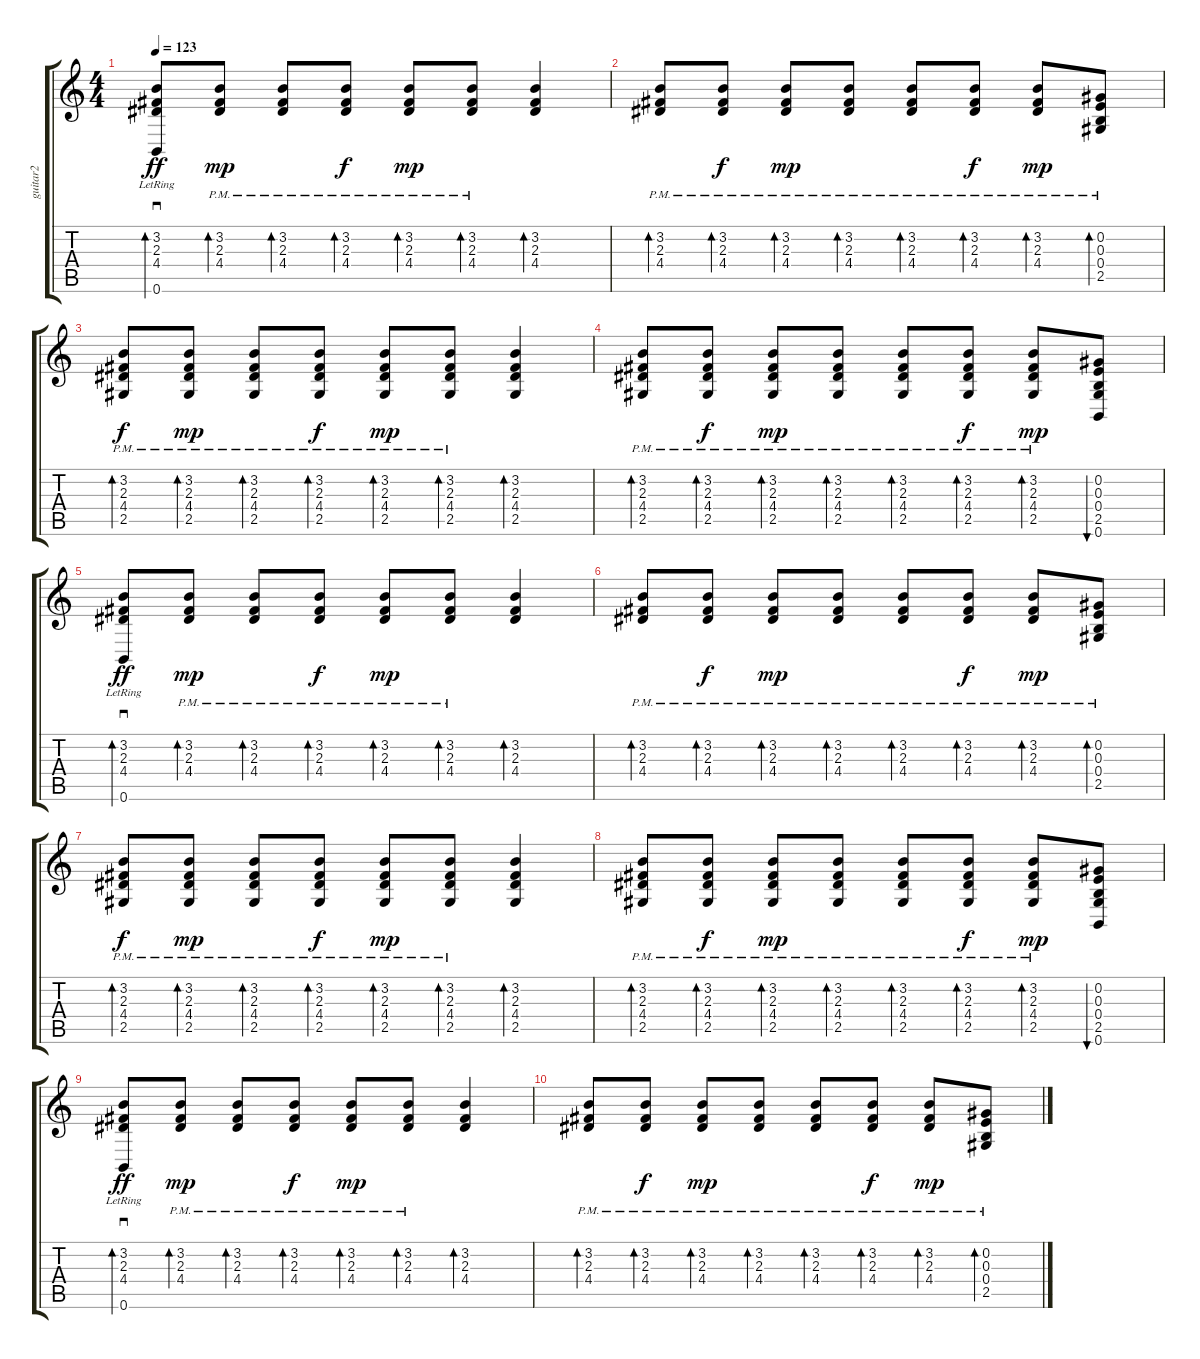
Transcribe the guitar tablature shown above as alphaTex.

\track ("guitar2" "guitar2") {instrument acousticguitarsteel}
\staff {score tabs}
\tuning (Db4 Ab3 E3 B2 Gb2 B1) {hide}
\ts (4 4)
\tempo 123
\clef g2
\ks c
(3.2 2.3 4.4 0.6{lr}).8{sd bd 30 dy ff} (3.2{pm} 2.3{pm} 4.4{pm}).8{bd 30 dy mp} (3.2{pm} 2.3{pm} 4.4{pm}).8{bd 30} (3.2{pm} 2.3{pm} 4.4{pm}).8{bd 30 dy f} (3.2{pm} 2.3{pm} 4.4{pm}).8{bd 30 dy mp} (3.2{pm} 2.3{pm} 4.4{pm}).8{bd 30} (3.2 2.3 4.4).4{bd 60} |
(3.2{pm} 2.3{pm} 4.4{pm}).8{bd 30} (3.2{pm} 2.3{pm} 4.4{pm}).8{bd 30 dy f} (3.2{pm} 2.3{pm} 4.4{pm}).8{bd 30 dy mp} (3.2{pm} 2.3{pm} 4.4{pm}).8{bd 30} (3.2{pm} 2.3{pm} 4.4{pm}).8{bd 30} (3.2{pm} 2.3{pm} 4.4{pm}).8{bd 30 dy f} (3.2{pm} 2.3{pm} 4.4{pm}).8{bd 30 dy mp} (0.2{pm} 0.3{pm} 0.4{pm} 2.5).8{bd 30} |
(3.2{pm} 2.3{pm} 4.4{pm} 2.5{pm}).8{bd 30 dy f} (3.2{pm} 2.3{pm} 4.4{pm} 2.5{pm}).8{bd 30 dy mp} (3.2{pm} 2.3{pm} 4.4{pm} 2.5{pm}).8{bd 30} (3.2{pm} 2.3{pm} 4.4{pm} 2.5{pm}).8{bd 30 dy f} (3.2{pm} 2.3{pm} 4.4{pm} 2.5{pm}).8{bd 30 dy mp} (3.2{pm} 2.3{pm} 4.4{pm} 2.5{pm}).8{bd 30} (3.2 2.3 4.4 2.5).4{bd 60} |
(3.2{pm} 2.3{pm} 4.4{pm} 2.5{pm}).8{bd 30} (3.2{pm} 2.3{pm} 4.4{pm} 2.5{pm}).8{bd 30 dy f} (3.2{pm} 2.3{pm} 4.4{pm} 2.5{pm}).8{bd 30 dy mp} (3.2{pm} 2.3{pm} 4.4{pm} 2.5{pm}).8{bd 30} (3.2{pm} 2.3{pm} 4.4{pm} 2.5{pm}).8{bd 30} (3.2{pm} 2.3{pm} 4.4{pm} 2.5{pm}).8{bd 30 dy f} (3.2{pm} 2.3{pm} 4.4{pm} 2.5{pm}).8{bd 30 dy mp} (0.2 0.3 0.4 2.5 0.6).8{bu 60} |
(3.2 2.3 4.4 0.6{lr}).8{sd bd 30 dy ff} (3.2{pm} 2.3{pm} 4.4{pm}).8{bd 30 dy mp} (3.2{pm} 2.3{pm} 4.4{pm}).8{bd 30} (3.2{pm} 2.3{pm} 4.4{pm}).8{bd 30 dy f} (3.2{pm} 2.3{pm} 4.4{pm}).8{bd 30 dy mp} (3.2{pm} 2.3{pm} 4.4{pm}).8{bd 30} (3.2 2.3 4.4).4{bd 60} |
(3.2{pm} 2.3{pm} 4.4{pm}).8{bd 30} (3.2{pm} 2.3{pm} 4.4{pm}).8{bd 30 dy f} (3.2{pm} 2.3{pm} 4.4{pm}).8{bd 30 dy mp} (3.2{pm} 2.3{pm} 4.4{pm}).8{bd 30} (3.2{pm} 2.3{pm} 4.4{pm}).8{bd 30} (3.2{pm} 2.3{pm} 4.4{pm}).8{bd 30 dy f} (3.2{pm} 2.3{pm} 4.4{pm}).8{bd 30 dy mp} (0.2{pm} 0.3{pm} 0.4{pm} 2.5).8{bd 30} |
(3.2{pm} 2.3{pm} 4.4{pm} 2.5{pm}).8{bd 30 dy f} (3.2{pm} 2.3{pm} 4.4{pm} 2.5{pm}).8{bd 30 dy mp} (3.2{pm} 2.3{pm} 4.4{pm} 2.5{pm}).8{bd 30} (3.2{pm} 2.3{pm} 4.4{pm} 2.5{pm}).8{bd 30 dy f} (3.2{pm} 2.3{pm} 4.4{pm} 2.5{pm}).8{bd 30 dy mp} (3.2{pm} 2.3{pm} 4.4{pm} 2.5{pm}).8{bd 30} (3.2 2.3 4.4 2.5).4{bd 60} |
(3.2{pm} 2.3{pm} 4.4{pm} 2.5{pm}).8{bd 30} (3.2{pm} 2.3{pm} 4.4{pm} 2.5{pm}).8{bd 30 dy f} (3.2{pm} 2.3{pm} 4.4{pm} 2.5{pm}).8{bd 30 dy mp} (3.2{pm} 2.3{pm} 4.4{pm} 2.5{pm}).8{bd 30} (3.2{pm} 2.3{pm} 4.4{pm} 2.5{pm}).8{bd 30} (3.2{pm} 2.3{pm} 4.4{pm} 2.5{pm}).8{bd 30 dy f} (3.2{pm} 2.3{pm} 4.4{pm} 2.5{pm}).8{bd 30 dy mp} (0.2 0.3 0.4 2.5 0.6).8{bu 60} |
(3.2 2.3 4.4 0.6{lr}).8{sd bd 30 dy ff} (3.2{pm} 2.3{pm} 4.4{pm}).8{bd 30 dy mp} (3.2{pm} 2.3{pm} 4.4{pm}).8{bd 30} (3.2{pm} 2.3{pm} 4.4{pm}).8{bd 30 dy f} (3.2{pm} 2.3{pm} 4.4{pm}).8{bd 30 dy mp} (3.2{pm} 2.3{pm} 4.4{pm}).8{bd 30} (3.2 2.3 4.4).4{bd 60} |
(3.2{pm} 2.3{pm} 4.4{pm}).8{bd 30} (3.2{pm} 2.3{pm} 4.4{pm}).8{bd 30 dy f} (3.2{pm} 2.3{pm} 4.4{pm}).8{bd 30 dy mp} (3.2{pm} 2.3{pm} 4.4{pm}).8{bd 30} (3.2{pm} 2.3{pm} 4.4{pm}).8{bd 30} (3.2{pm} 2.3{pm} 4.4{pm}).8{bd 30 dy f} (3.2{pm} 2.3{pm} 4.4{pm}).8{bd 30 dy mp} (0.2{pm} 0.3{pm} 0.4{pm} 2.5).8{bd 30}
